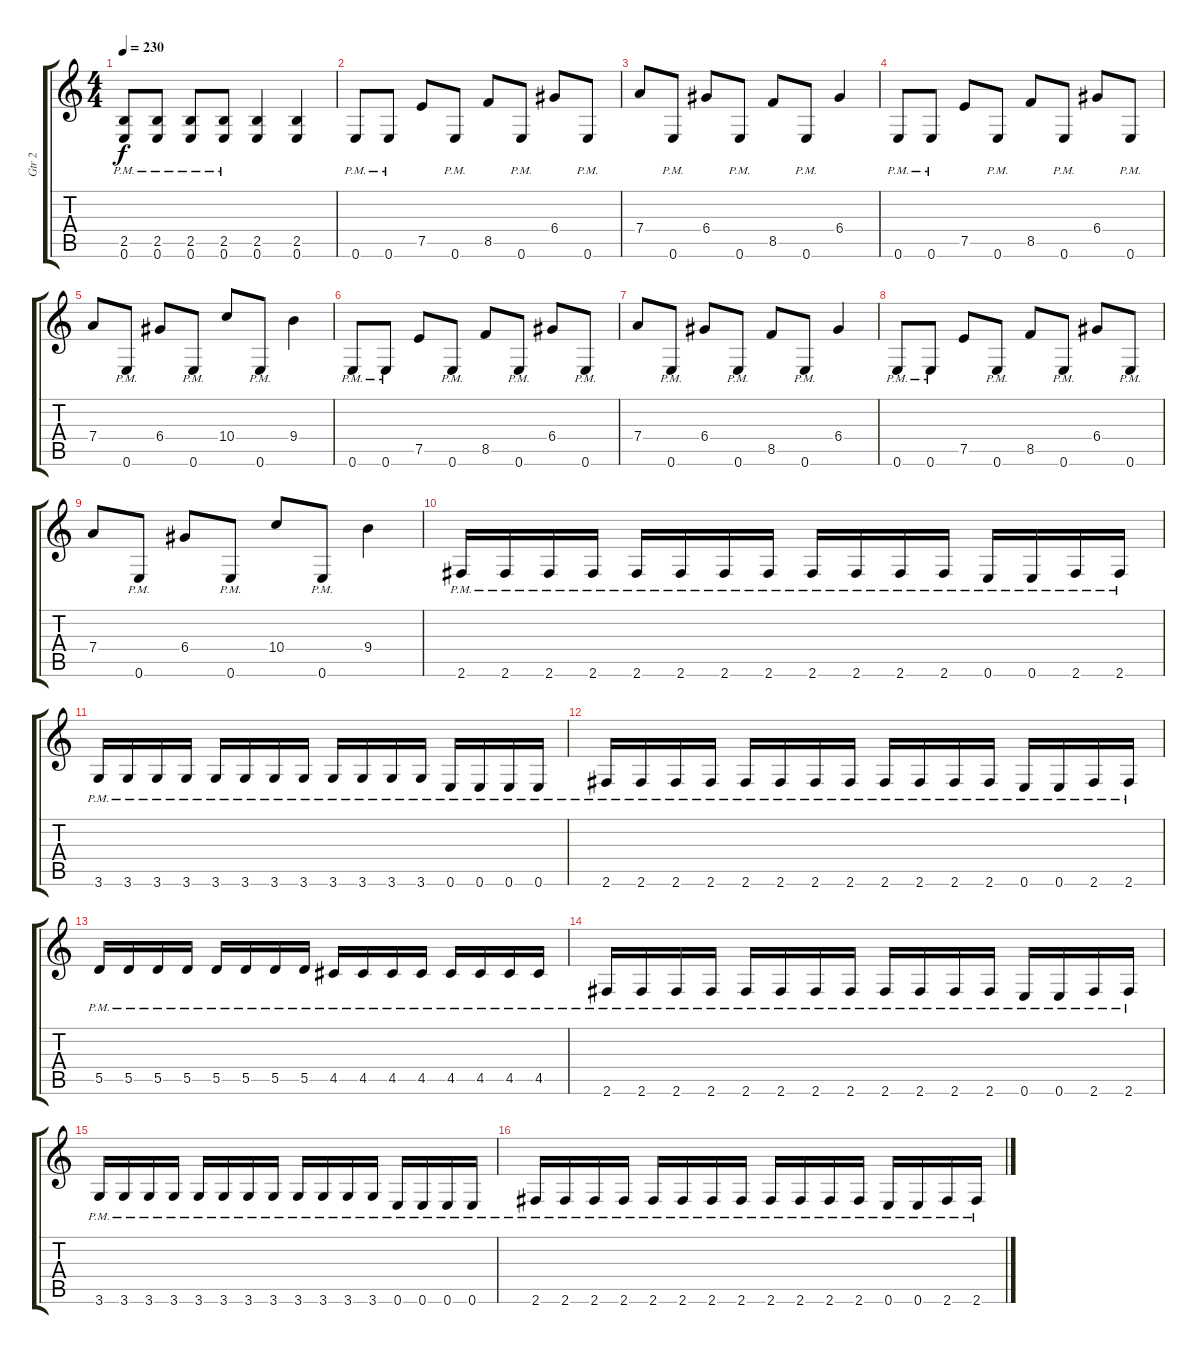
\track ("Gtr 2" "Gtr 2") {instrument overdrivenguitar}
\staff {score tabs}
\tuning (E4 B3 G3 D3 A2 E2) {hide}
\ts (4 4)
\tempo 230
\clef g2
\ks c
(2.5{pm} 0.6{pm}).8{dy f} (2.5{pm} 0.6{pm}).8 (2.5{pm} 0.6{pm}).8 (2.5{pm} 0.6{pm}).8 (2.5 0.6).4 (2.5 0.6).4 |
0.6{pm}.8 0.6{pm}.8 7.5.8 0.6{pm}.8 8.5.8 0.6{pm}.8 6.4.8 0.6{pm}.8 |
7.4.8 0.6{pm}.8 6.4.8 0.6{pm}.8 8.5.8 0.6{pm}.8 6.4.4 |
0.6{pm}.8 0.6{pm}.8 7.5.8 0.6{pm}.8 8.5.8 0.6{pm}.8 6.4.8 0.6{pm}.8 |
7.4.8 0.6{pm}.8 6.4.8 0.6{pm}.8 10.4.8 0.6{pm}.8 9.4.4 |
0.6{pm}.8 0.6{pm}.8 7.5.8 0.6{pm}.8 8.5.8 0.6{pm}.8 6.4.8 0.6{pm}.8 |
7.4.8 0.6{pm}.8 6.4.8 0.6{pm}.8 8.5.8 0.6{pm}.8 6.4.4 |
0.6{pm}.8 0.6{pm}.8 7.5.8 0.6{pm}.8 8.5.8 0.6{pm}.8 6.4.8 0.6{pm}.8 |
7.4.8 0.6{pm}.8 6.4.8 0.6{pm}.8 10.4.8 0.6{pm}.8 9.4.4 |
2.6{pm}.16 2.6{pm}.16 2.6{pm}.16 2.6{pm}.16 2.6{pm}.16 2.6{pm}.16 2.6{pm}.16 2.6{pm}.16 2.6{pm}.16 2.6{pm}.16 2.6{pm}.16 2.6{pm}.16 0.6{pm}.16 0.6{pm}.16 2.6{pm}.16 2.6{pm}.16 |
3.6{pm}.16 3.6{pm}.16 3.6{pm}.16 3.6{pm}.16 3.6{pm}.16 3.6{pm}.16 3.6{pm}.16 3.6{pm}.16 3.6{pm}.16 3.6{pm}.16 3.6{pm}.16 3.6{pm}.16 0.6{pm}.16 0.6{pm}.16 0.6{pm}.16 0.6{pm}.16 |
2.6{pm}.16 2.6{pm}.16 2.6{pm}.16 2.6{pm}.16 2.6{pm}.16 2.6{pm}.16 2.6{pm}.16 2.6{pm}.16 2.6{pm}.16 2.6{pm}.16 2.6{pm}.16 2.6{pm}.16 0.6{pm}.16 0.6{pm}.16 2.6{pm}.16 2.6{pm}.16 |
5.5{pm}.16 5.5{pm}.16 5.5{pm}.16 5.5{pm}.16 5.5{pm}.16 5.5{pm}.16 5.5{pm}.16 5.5{pm}.16 4.5{pm}.16 4.5{pm}.16 4.5{pm}.16 4.5{pm}.16 4.5{pm}.16 4.5{pm}.16 4.5{pm}.16 4.5{pm}.16 |
2.6{pm}.16 2.6{pm}.16 2.6{pm}.16 2.6{pm}.16 2.6{pm}.16 2.6{pm}.16 2.6{pm}.16 2.6{pm}.16 2.6{pm}.16 2.6{pm}.16 2.6{pm}.16 2.6{pm}.16 0.6{pm}.16 0.6{pm}.16 2.6{pm}.16 2.6{pm}.16 |
3.6{pm}.16 3.6{pm}.16 3.6{pm}.16 3.6{pm}.16 3.6{pm}.16 3.6{pm}.16 3.6{pm}.16 3.6{pm}.16 3.6{pm}.16 3.6{pm}.16 3.6{pm}.16 3.6{pm}.16 0.6{pm}.16 0.6{pm}.16 0.6{pm}.16 0.6{pm}.16 |
2.6{pm}.16 2.6{pm}.16 2.6{pm}.16 2.6{pm}.16 2.6{pm}.16 2.6{pm}.16 2.6{pm}.16 2.6{pm}.16 2.6{pm}.16 2.6{pm}.16 2.6{pm}.16 2.6{pm}.16 0.6{pm}.16 0.6{pm}.16 2.6{pm}.16 2.6{pm}.16
